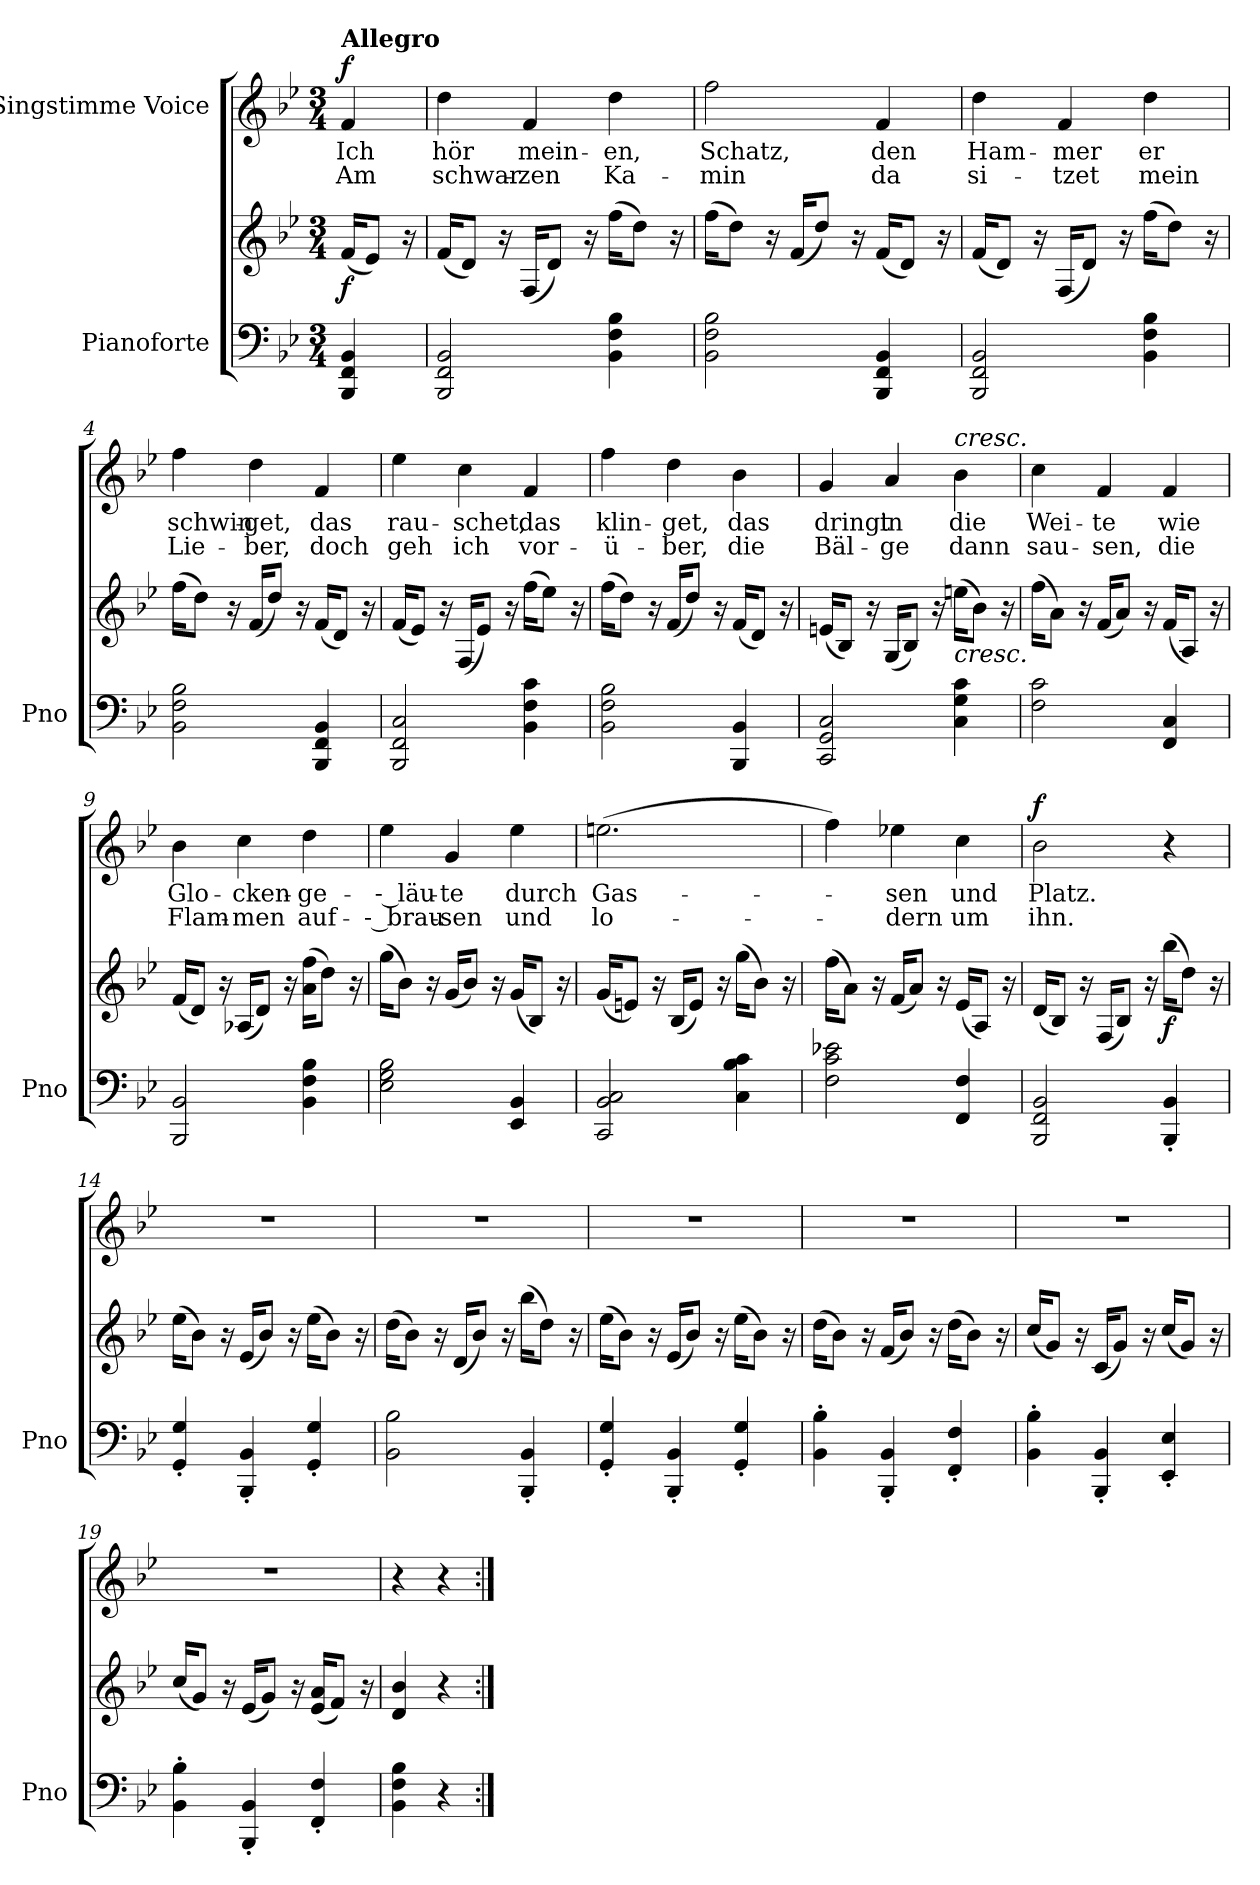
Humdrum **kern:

**kern	**kern	**dynam	**kern	**text	**text	**dynam
*part2	*part2	*part2	*part1	*part1	*part1	*part1
*staff3	*staff2	*staff2/3	*staff1	*staff1	*staff1	*staff1
*I"Pianoforte	*	*	*I"Singstimme Voice	*	*	*
*I'Pno	*	*	*	*	*	*
*clefF4	*clefG2	*	*clefG2	*	*	*
*k[b-e-]	*k[b-e-]	*	*k[b-e-]	*	*	*
*M3/4	*M3/4	*	*M3/4	*	*	*
=	=	=	=	=	=	=
!	!	!	!LO:TX:a:B:t=Allegro	!	!	!
!	!	!LO:DY:b	!	!LO:LY:b	!LO:LY:b	!LO:DY:a
4BBB-/ 4FF/ 4BB-/	(<16f/KL	f	4f/	Ich	Am	f
.	8e-/J)	.	.	.	.	.
.	16r	.	.	.	.	.
=1	=1	=1	=1	=1	=1	=1
!	!	!	!	!LO:LY:b	!LO:LY:b	!
2BBB-/ 2FF/ 2BB-/	(<16f/KL	.	4dd\	hör	schwar-	.
.	8d/J)	.	.	.	.	.
.	16r	.	.	.	.	.
!	!	!	!	!LO:LY:b	!LO:LY:b	!
.	(<16F/KL	.	4f/	mein-	-zen	.
.	8d/J)	.	.	.	.	.
.	16r	.	.	.	.	.
!	!	!	!	!LO:LY:b	!LO:LY:b	!
4BB-\ 4F\ 4B-\	(>16ff\KL	.	4dd\	-en,	Ka-	.
.	8dd\J)	.	.	.	.	.
.	16r	.	.	.	.	.
=2	=2	=2	=2	=2	=2	=2
!	!	!	!	!LO:LY:b	!LO:LY:b	!
2BB-\ 2F\ 2B-\	(>16ff\KL	.	2ff\	Schatz,	-min	.
.	8dd\J)	.	.	.	.	.
.	16r	.	.	.	.	.
.	(<16f/KL	.	.	.	.	.
.	8dd/J)	.	.	.	.	.
.	16r	.	.	.	.	.
!	!	!	!	!LO:LY:b	!LO:LY:b	!
4BBB-/ 4FF/ 4BB-/	(<16f/KL	.	4f/	den	da	.
.	8d/J)	.	.	.	.	.
.	16r	.	.	.	.	.
=3	=3	=3	=3	=3	=3	=3
!	!	!	!	!LO:LY:b	!LO:LY:b	!
2BBB-/ 2FF/ 2BB-/	(<16f/KL	.	4dd\	Ham-	si-	.
.	8d/J)	.	.	.	.	.
.	16r	.	.	.	.	.
!	!	!	!	!LO:LY:b	!LO:LY:b	!
.	(<16F/KL	.	4f/	-mer	-tzet	.
.	8d/J)	.	.	.	.	.
.	16r	.	.	.	.	.
!	!	!	!	!LO:LY:b	!LO:LY:b	!
4BB-\ 4F\ 4B-\	(>16ff\KL	.	4dd\	er	mein	.
.	8dd\J)	.	.	.	.	.
.	16r	.	.	.	.	.
=4	=4	=4	=4	=4	=4	=4
!	!	!	!	!LO:LY:b	!LO:LY:b	!
2BB-\ 2F\ 2B-\	(>16ff\KL	.	4ff\	schwin-	Lie-	.
.	8dd\J)	.	.	.	.	.
.	16r	.	.	.	.	.
!	!	!	!	!LO:LY:b	!LO:LY:b	!
.	(<16f/KL	.	4dd\	-get,	-ber,	.
.	8dd/J)	.	.	.	.	.
.	16r	.	.	.	.	.
!	!	!	!	!LO:LY:b	!LO:LY:b	!
4BBB-/ 4FF/ 4BB-/	(<16f/KL	.	4f/	das	doch	.
.	8d/J)	.	.	.	.	.
.	16r	.	.	.	.	.
!!LO:LB:g=z
=5	=5	=5	=5	=5	=5	=5
!	!	!	!	!LO:LY:b	!LO:LY:b	!
2BBB-/ 2FF/ 2C/	(<16f/KL	.	4ee-\	rau-	geh	.
.	8e-/J)	.	.	.	.	.
.	16r	.	.	.	.	.
!	!	!	!	!LO:LY:b	!LO:LY:b	!
.	(<16F/KL	.	4cc\	-schet,	ich	.
.	8e-/J)	.	.	.	.	.
.	16r	.	.	.	.	.
!	!	!	!	!LO:LY:b	!LO:LY:b	!
4BB-\ 4F\ 4c\	(>16ff\KL	.	4f/	das	vor-	.
.	8ee-\J)	.	.	.	.	.
.	16r	.	.	.	.	.
=6	=6	=6	=6	=6	=6	=6
!	!	!	!	!LO:LY:b	!LO:LY:b	!
2BB-\ 2F\ 2B-\	(>16ff\KL	.	4ff\	klin-	ü-	.
.	8dd\J)	.	.	.	.	.
.	16r	.	.	.	.	.
!	!	!	!	!LO:LY:b	!LO:LY:b	!
.	(<16f/KL	.	4dd\	-get,	-ber,	.
.	8dd/J)	.	.	.	.	.
.	16r	.	.	.	.	.
!	!	!	!	!LO:LY:b	!LO:LY:b	!
4BBB-/ 4BB-/	(<16f/KL	.	4b-\	das	die	.
.	8d/J)	.	.	.	.	.
.	16r	.	.	.	.	.
=7	=7	=7	=7	=7	=7	=7
!	!	!	!	!LO:LY:b	!LO:LY:b	!
2CC/ 2GG/ 2C/	(<16en/KL	.	4g/	dringt	Bäl-	.
.	8B-/J)	.	.	.	.	.
.	16r	.	.	.	.	.
!	!	!	!	!LO:LY:b	!LO:LY:b	!
.	(<16G/KL	.	4a/	in	-ge	.
.	8B-/J)	.	.	.	.	.
.	16r	.	.	.	.	.
!	!	!	!LO:TX:a:i:t=cresc.	!	!	!
!	!LO:TX:b:i:t=cresc.	!	!	!	!	!
!	!	!	!	!LO:LY:b	!LO:LY:b	!
4C\ 4G\ 4c\	(>16een\KL	.	4b-\	die	dann	.
.	8b-\J)	.	.	.	.	.
.	16r	.	.	.	.	.
=8	=8	=8	=8	=8	=8	=8
!	!	!	!	!LO:LY:b	!LO:LY:b	!
2F\ 2c\	(>16ff\KL	.	4cc\	Wei-	sau-	.
.	8a\J)	.	.	.	.	.
.	16r	.	.	.	.	.
!	!	!	!	!LO:LY:b	!LO:LY:b	!
.	(<16f/KL	.	4f/	-te	-sen,	.
.	8a/J)	.	.	.	.	.
.	16r	.	.	.	.	.
!	!	!	!	!LO:LY:b	!LO:LY:b	!
4FF/ 4C/	(<16f/KL	.	4f/	wie	die	.
.	8A/J)	.	.	.	.	.
.	16r	.	.	.	.	.
=9	=9	=9	=9	=9	=9	=9
!	!	!	!	!LO:LY:b	!LO:LY:b	!
2BBB-/ 2BB-/	(<16f/KL	.	4b-\	Glo-	Flam-	.
.	8d/J)	.	.	.	.	.
.	16r	.	.	.	.	.
!	!	!	!	!LO:LY:b	!LO:LY:b	!
.	(<16A-X/KL	.	4cc\	-cken-	-men	.
.	8d/J)	.	.	.	.	.
.	16r	.	.	.	.	.
!	!	!	!	!LO:LY:b	!LO:LY:b	!
4BB-\ 4F\ 4B-\	(>16a\ 16ff\KL	.	4dd\	-ge-	auf-	.
.	8dd\J)	.	.	.	.	.
.	16r	.	.	.	.	.
!!LO:LB:g=z
=10	=10	=10	=10	=10	=10	=10
!	!	!	!	!LO:LY:b	!LO:LY:b	!
2E-\ 2G\ 2B-\	(>16gg\KL	.	4ee-\	-- läu-	-- brau-	.
.	8b-\J)	.	.	.	.	.
.	16r	.	.	.	.	.
!	!	!	!	!LO:LY:b	!LO:LY:b	!
.	(<16g/KL	.	4g/	-te	-sen	.
.	8b-/J)	.	.	.	.	.
.	16r	.	.	.	.	.
!	!	!	!	!LO:LY:b	!LO:LY:b	!
4EE-/ 4BB-/	(<16g/KL	.	4ee-\	durch	und	.
.	8B-/J)	.	.	.	.	.
.	16r	.	.	.	.	.
=11	=11	=11	=11	=11	=11	=11
!	!	!	!	!LO:LY:b	!LO:LY:b	!
2CC/ 2BB-/ 2C/	(<16g/KL	.	(>2.een\	Gas-	lo-	.
.	8en/J)	.	.	.	.	.
.	16r	.	.	.	.	.
.	(<16B-/KL	.	.	.	.	.
.	8e/J)	.	.	.	.	.
.	16r	.	.	.	.	.
4C\ 4B-\ 4c\	(>16gg\KL	.	.	.	.	.
.	8b-\J)	.	.	.	.	.
.	16r	.	.	.	.	.
=12	=12	=12	=12	=12	=12	=12
2F\ 2c\ 2e-X\	(>16ff\KL	.	4ff\)	.	.	.
.	8a\J)	.	.	.	.	.
.	16r	.	.	.	.	.
!	!	!	!	!LO:LY:b	!LO:LY:b	!
.	(<16f/KL	.	4ee-X\	-sen	-dern	.
.	8a/J)	.	.	.	.	.
.	16r	.	.	.	.	.
!	!	!	!	!LO:LY:b	!LO:LY:b	!
4FF/ 4F/	(<16e-/KL	.	4cc\	und	um	.
.	8A/J)	.	.	.	.	.
.	16r	.	.	.	.	.
=13	=13	=13	=13	=13	=13	=13
!	!	!	!	!LO:LY:b	!LO:LY:b	!LO:DY:a
2BBB-/ 2FF/ 2BB-/	(<16d/KL	.	2b-\	Platz.	ihn.	f
.	8B-/J)	.	.	.	.	.
.	16r	.	.	.	.	.
.	(<16F/KL	.	.	.	.	.
.	8B-/J)	.	.	.	.	.
.	16r	.	.	.	.	.
!	!	!LO:DY:b	!	!	!	!
4BBB-/' 4BB-/'	(>16bb-\KL	f	4r	.	.	.
.	8dd\J)	.	.	.	.	.
.	16r	.	.	.	.	.
=14	=14	=14	=14	=14	=14	=14
4GG/' 4G/'	(>16ee-\KL	.	2.r	.	.	.
.	8b-\J)	.	.	.	.	.
.	16r	.	.	.	.	.
4BBB-/' 4BB-/'	(<16e-/KL	.	.	.	.	.
.	8b-/J)	.	.	.	.	.
.	16r	.	.	.	.	.
4GG/' 4G/'	(>16ee-\KL	.	.	.	.	.
.	8b-\J)	.	.	.	.	.
.	16r	.	.	.	.	.
!!LO:LB:g=z
=15	=15	=15	=15	=15	=15	=15
2BB-\ 2B-\	(>16dd\KL	.	2.r	.	.	.
.	8b-\J)	.	.	.	.	.
.	16r	.	.	.	.	.
.	(<16d/KL	.	.	.	.	.
.	8b-/J)	.	.	.	.	.
.	16r	.	.	.	.	.
4BBB-/' 4BB-/'	(>16bb-\KL	.	.	.	.	.
.	8dd\J)	.	.	.	.	.
.	16r	.	.	.	.	.
=16	=16	=16	=16	=16	=16	=16
4GG/' 4G/'	(>16ee-\KL	.	2.r	.	.	.
.	8b-\J)	.	.	.	.	.
.	16r	.	.	.	.	.
4BBB-/' 4BB-/'	(<16e-/KL	.	.	.	.	.
.	8b-/J)	.	.	.	.	.
.	16r	.	.	.	.	.
4GG/' 4G/'	(>16ee-\KL	.	.	.	.	.
.	8b-\J)	.	.	.	.	.
.	16r	.	.	.	.	.
=17	=17	=17	=17	=17	=17	=17
4BB-\' 4B-\'	(>16dd\KL	.	2.r	.	.	.
.	8b-\J)	.	.	.	.	.
.	16r	.	.	.	.	.
4BBB-/' 4BB-/'	(<16f/KL	.	.	.	.	.
.	8b-/J)	.	.	.	.	.
.	16r	.	.	.	.	.
4FF/' 4F/'	(>16dd\KL	.	.	.	.	.
.	8b-\J)	.	.	.	.	.
.	16r	.	.	.	.	.
=18	=18	=18	=18	=18	=18	=18
4BB-\' 4B-\'	(<16cc/KL	.	2.r	.	.	.
.	8g/J)	.	.	.	.	.
.	16r	.	.	.	.	.
4BBB-/' 4BB-/'	(<16c/KL	.	.	.	.	.
.	8g/J)	.	.	.	.	.
.	16r	.	.	.	.	.
4EE-/' 4E-/'	(<16cc/KL	.	.	.	.	.
.	8g/J)	.	.	.	.	.
.	16r	.	.	.	.	.
=19	=19	=19	=19	=19	=19	=19
4BB-\' 4B-\'	(<16cc/KL	.	2.r	.	.	.
.	8g/J)	.	.	.	.	.
.	16r	.	.	.	.	.
4BBB-/' 4BB-/'	(<16e-/KL	.	.	.	.	.
.	8g/J)	.	.	.	.	.
.	16r	.	.	.	.	.
4FF/' 4F/'	(<16e-/ 16a/KL	.	.	.	.	.
.	8f/J)	.	.	.	.	.
.	16r	.	.	.	.	.
=20	=20	=20	=20	=20	=20	=20
4BB-\ 4F\ 4B-\	4d/ 4b-/	.	4r	.	.	.
4r	4r	.	4r	.	.	.
=:|!	=:|!	=:|!	=:|!	=:|!	=:|!	=:|!
*-	*-	*-	*-	*-	*-	*-
